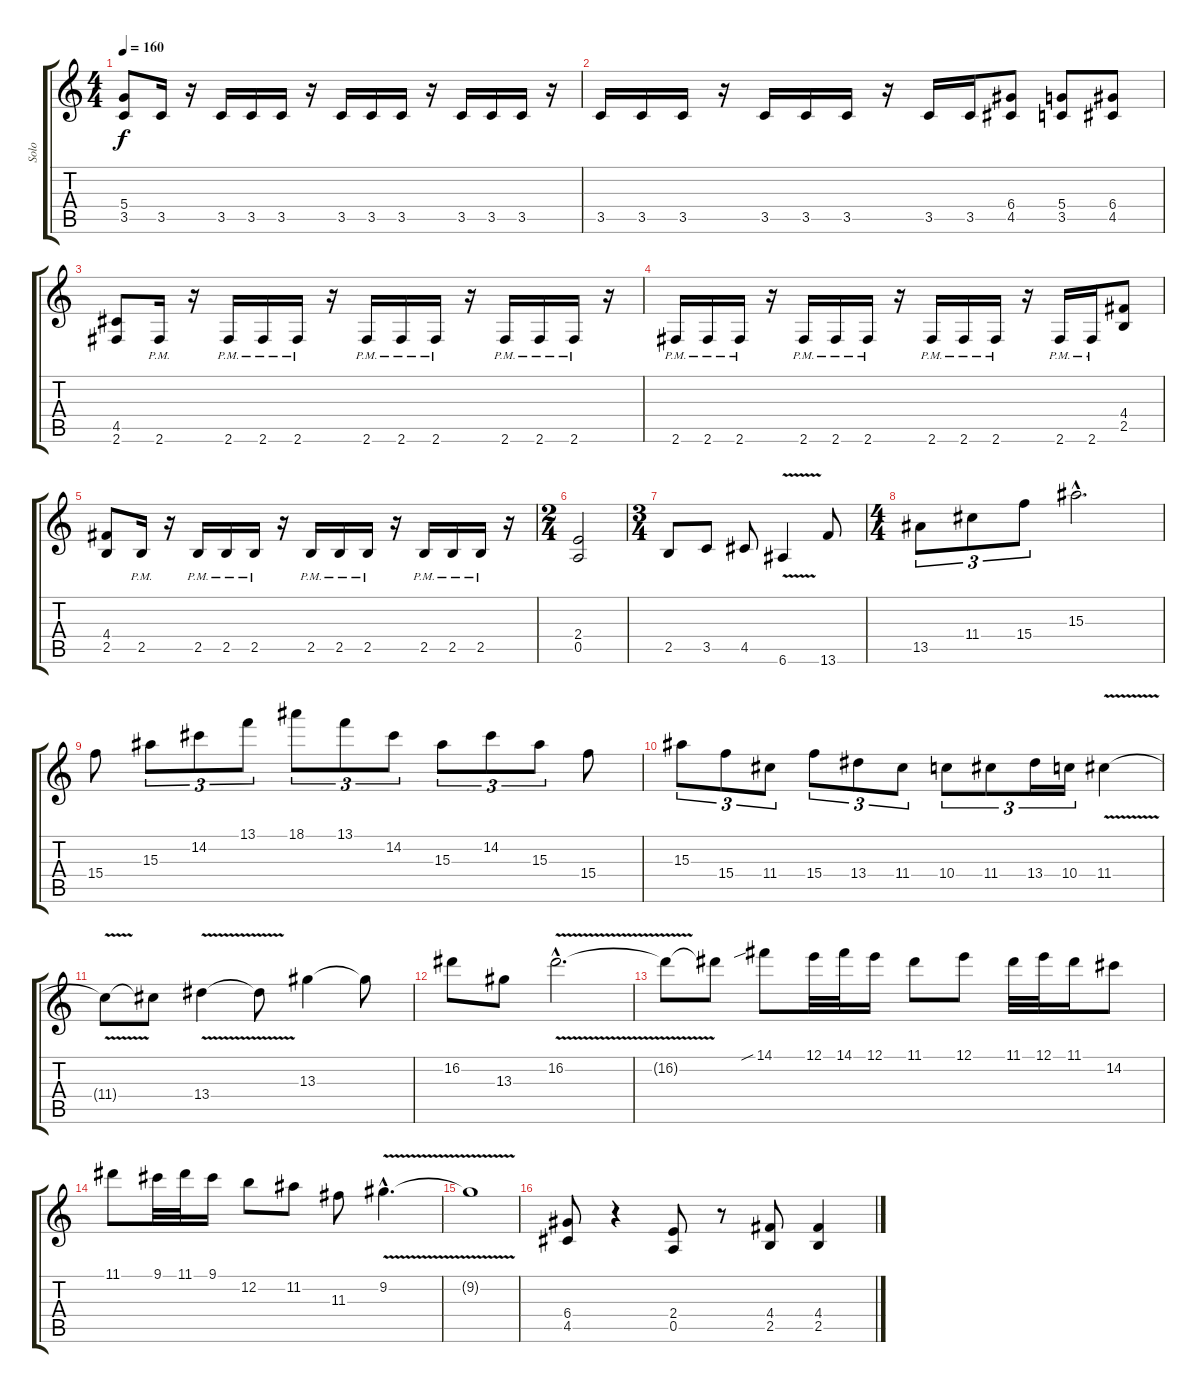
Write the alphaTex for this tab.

\track ("Solo" "Solo") {instrument overdrivenguitar}
\staff {score tabs}
\tuning (E4 B3 G3 D3 A2 E2) {hide}
\ts (4 4)
\tempo 160
\clef g2
\ks c
(5.4 3.5).8{dy f} 3.5.16 r.16 3.5.16 3.5.16 3.5.16 r.16 3.5.16 3.5.16 3.5.16 r.16 3.5.16 3.5.16 3.5.16 r.16 |
3.5.16 3.5.16 3.5.16 r.16 3.5.16 3.5.16 3.5.16 r.16 3.5.16 3.5.16 (6.4 4.5).8 (5.4 3.5).8 (6.4 4.5).8 |
(4.5 2.6).8 2.6{pm}.16 r.16 2.6{pm}.16 2.6{pm}.16 2.6{pm}.16 r.16 2.6{pm}.16 2.6{pm}.16 2.6{pm}.16 r.16 2.6{pm}.16 2.6{pm}.16 2.6{pm}.16 r.16 |
2.6{pm}.16 2.6{pm}.16 2.6{pm}.16 r.16 2.6{pm}.16 2.6{pm}.16 2.6{pm}.16 r.16 2.6{pm}.16 2.6{pm}.16 2.6{pm}.16 r.16 2.6{pm}.16 2.6{pm}.16 (4.4 2.5).8 |
(4.4 2.5).8 2.5{pm}.16 r.16 2.5{pm}.16 2.5{pm}.16 2.5{pm}.16 r.16 2.5{pm}.16 2.5{pm}.16 2.5{pm}.16 r.16 2.5{pm}.16 2.5{pm}.16 2.5{pm}.16 r.16 |
\ts (2 4)
(2.4 0.5).2 |
\ts (3 4)
2.5.8 3.5.8 4.5.8 6.6{v}.4 13.6.8 |
\ts (4 4)
13.5.8{tu (3 2)} 11.4.8{tu (3 2)} 15.4.8{tu (3 2)} 15.3{hac}.2{d} |
15.4.8 15.3.8{tu (3 2)} 14.2.8{tu (3 2)} 13.1.8{tu (3 2)} 18.1.8{tu (3 2)} 13.1.8{tu (3 2)} 14.2.8{tu (3 2)} 15.3.8{tu (3 2)} 14.2.8{tu (3 2)} 15.3.8{tu (3 2)} 15.4.8 |
15.3.8{tu (3 2)} 15.4.8{tu (3 2)} 11.4.8{tu (3 2)} 15.4.8{tu (3 2)} 13.4.8{tu (3 2)} 11.4.8{tu (3 2)} 10.4.8{tu (3 2)} 11.4.8{tu (3 2)} 13.4.16{tu (3 2)} 10.4.16{tu (3 2)} 11.4{v}.4 |
11.4{t}.8 11.4{t}.8 13.4{v}.4 13.4{t}.8 13.3.4 13.3{t}.8 |
16.2.8 13.3.8 16.2{v hac}.2{d} |
16.2{t}.8 16.2{t}.8 14.1{sib}.8 12.1.32 14.1.32 12.1.16 11.1.8 12.1.8 11.1.32 12.1.32 11.1.16 14.2.8 |
11.1.8 9.1.32 11.1.32 9.1.16 12.2.8 11.2.8 11.3.8 9.2{v hac}.4{d} |
9.2{t}.1 |
(6.4 4.5).8 r.4 (2.4 0.5).8 r.8 (4.4 2.5).8 (4.4 2.5).4
